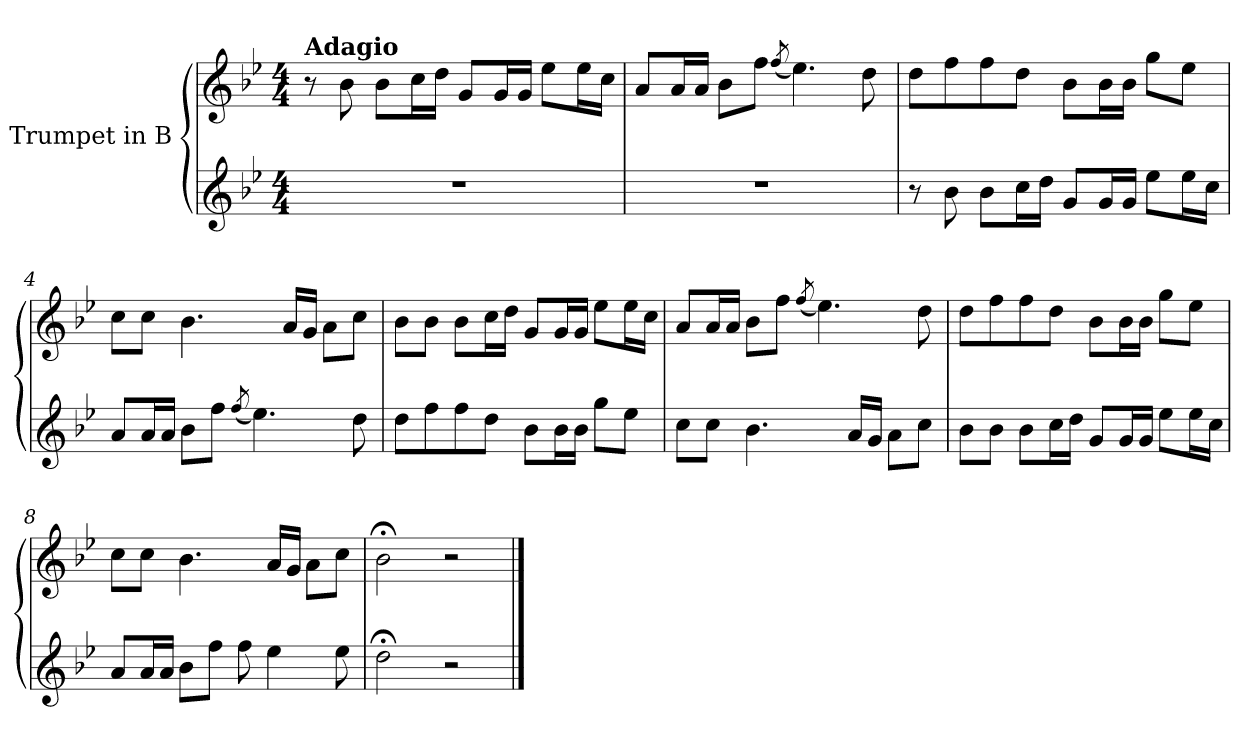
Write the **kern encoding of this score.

**kern	**kern
*part2	*part1
*staff2	*staff1
*I"Trumpet in Bb 2	*I"Trumpet in Bb 1
*clefG2	*clefG2
*ITrd1c2	*ITrd1c2
*k[b-e-a-d-]	*k[b-e-a-d-]
*A-:	*A-:
*M4/4	*M4/4
*MM55	*MM55
=1	=1
!	!LO:TX:a:B:t=Adagio
1r	8r
.	8a-\
.	8a-\L
.	16b-\L
.	16cc\JJ
.	8f/L
.	16f/L
.	16f/JJ
.	8dd-\L
.	16dd-\L
.	16b-\JJ
=2	=2
1r	8g/L
.	16g/L
.	16g/JJ
.	8a-\L
.	8ee-\J
.	(<8qee-/
.	4.dd-\)
.	8cc\
=3	=3
8r	8cc\L
8a-\	8ee-\
8a-\L	8ee-\
16b-\L	8cc\J
16cc\JJ	.
8f/L	8a-\L
16f/L	16a-\L
16f/JJ	16a-\JJ
8dd-\L	8ff\L
16dd-\L	8dd-\J
16b-\JJ	.
!!LO:LB:g=z
=4	=4
8g/L	8b-\L
16g/L	8b-\J
16g/JJ	.
8a-\L	4.a-\
8ee-\J	.
(<8qee-/	.
4.dd-\)	.
.	16g/LL
.	16f/JJ
.	8g\L
8cc\	8b-\J
=5	=5
8cc\L	8a-\L
8ee-\	8a-\J
8ee-\	8a-\L
8cc\J	16b-\L
.	16cc\JJ
8a-\L	8f/L
16a-\L	16f/L
16a-\JJ	16f/JJ
8ff\L	8dd-\L
8dd-\J	16dd-\L
.	16b-\JJ
=6	=6
8b-\L	8g/L
8b-\J	16g/L
.	16g/JJ
4.a-\	8a-\L
.	8ee-\J
.	(<8qee-/
.	4.dd-\)
16g/LL	.
16f/JJ	.
8g\L	.
8b-\J	8cc\
!!LO:LB:g=z
=7	=7
8a-\L	8cc\L
8a-\J	8ee-\
8a-\L	8ee-\
16b-\L	8cc\J
16cc\JJ	.
8f/L	8a-\L
16f/L	16a-\L
16f/JJ	16a-\JJ
8dd-\L	8ff\L
16dd-\L	8dd-\J
16b-\JJ	.
=8	=8
8g/L	8b-\L
16g/L	8b-\J
16g/JJ	.
8a-\L	4.a-\
8ee-\J	.
8ee-\	.
4dd-\	16g/LL
.	16f/JJ
.	8g\L
8dd-\	8b-\J
=9	=9
2cc;<\	2a-;<\
2r	2r
==	==
*-	*-
